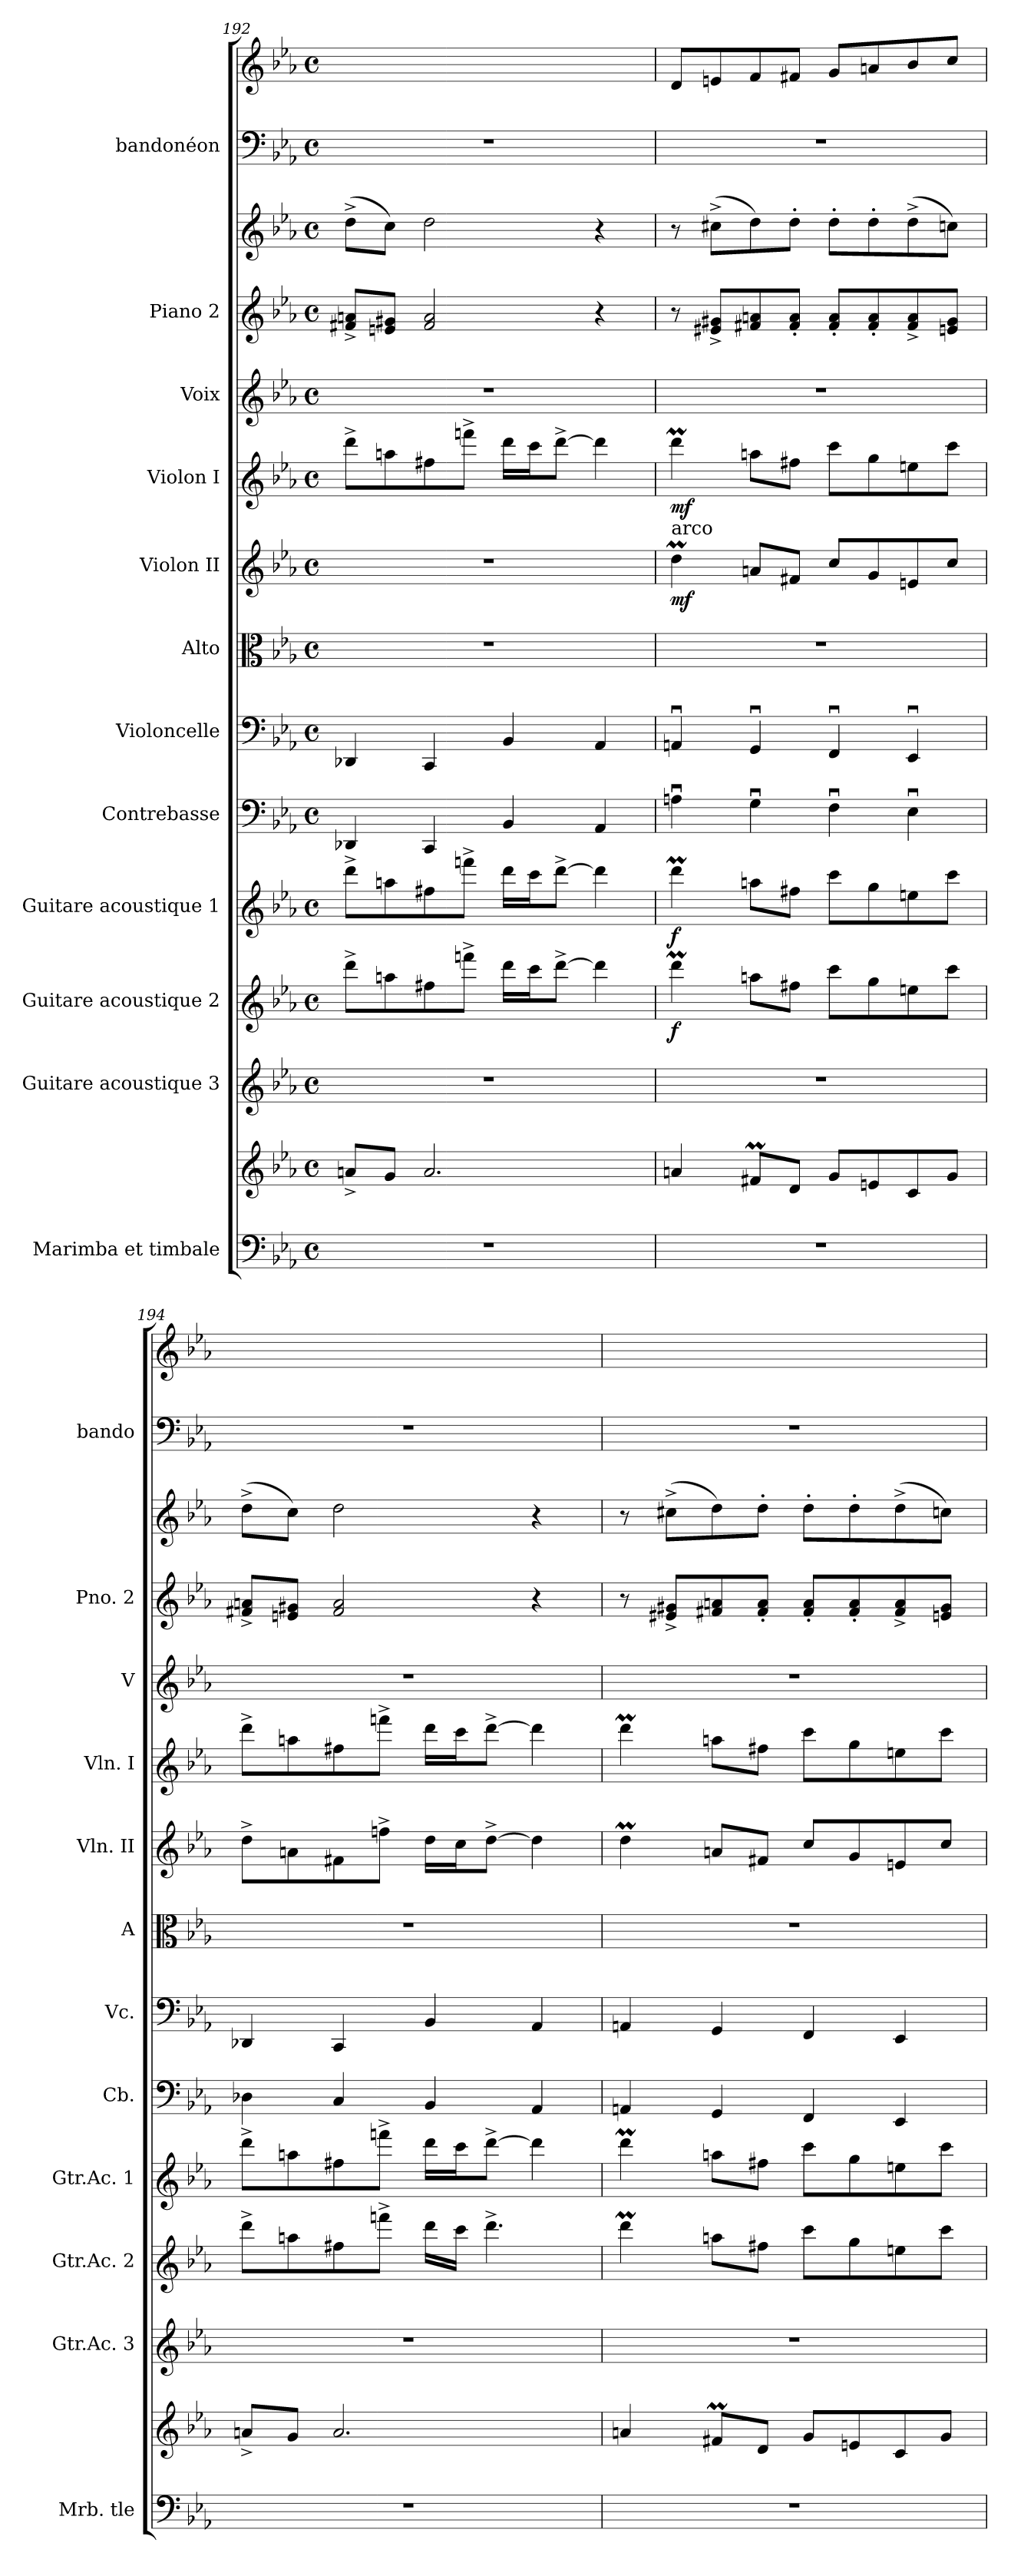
**kern	**kern	**kern	**kern	**dynam	**kern	**dynam	**kern	**kern	**kern	**kern	**dynam	**kern	**dynam	**kern	**kern	**kern	**kern	**kern
*part12	*part12	*part11	*part10	*part10	*part9	*part9	*part8	*part7	*part6	*part5	*part5	*part4	*part4	*part3	*part2	*part2	*part1	*part1
*staff15	*staff14	*staff13	*staff12	*staff12	*staff11	*staff11	*staff10	*staff9	*staff8	*staff7	*staff7	*staff6	*staff6	*staff5	*staff4	*staff3	*staff2	*staff1
*I"Marimba et timbale	*	*I"Guitare acoustique 3	*I"Guitare acoustique 2	*	*I"Guitare acoustique 1	*	*I"Contrebasse	*I"Violoncelle	*I"Alto	*I"Violon II	*	*I"Violon I	*	*I"Voix	*I"Piano 2	*	*I"bandonéon	*
*I'Mrb. tle	*	*I'Gtr.Ac. 3	*I'Gtr.Ac. 2	*	*I'Gtr.Ac. 1	*	*I'Cb.	*I'Vc.	*I'A	*I'Vln. II	*	*I'Vln. I	*	*I'V	*I'Pno. 2	*	*I'bando	*
*clefF4	*clefG2	*clefG2	*clefG2	*	*clefG2	*	*clefF4	*clefF4	*clefC3	*clefG2	*	*clefG2	*	*clefG2	*clefG2	*clefG2	*clefF4	*clefG2
*	*	*ITrd7c12	*ITrd7c12	*	*ITrd7c12	*	*ITrd7c12	*	*	*	*	*	*	*	*	*	*	*
*k[b-e-a-]	*k[b-e-a-]	*k[b-e-a-]	*k[b-e-a-]	*	*k[b-e-a-]	*	*k[b-e-a-]	*k[b-e-a-]	*k[b-e-a-]	*k[b-e-a-]	*	*k[b-e-a-]	*	*k[b-e-a-]	*k[b-e-a-]	*k[b-e-a-]	*k[b-e-a-]	*k[b-e-a-]
*c:	*c:	*c:	*c:	*	*c:	*	*c:	*c:	*c:	*c:	*	*c:	*	*c:	*c:	*c:	*c:	*c:
*M4/4	*M4/4	*M4/4	*M4/4	*	*M4/4	*	*M4/4	*M4/4	*M4/4	*M4/4	*	*M4/4	*	*M4/4	*M4/4	*M4/4	*M4/4	*M4/4
*met(c)	*met(c)	*met(c)	*met(c)	*	*met(c)	*	*met(c)	*met(c)	*met(c)	*met(c)	*	*met(c)	*	*met(c)	*met(c)	*met(c)	*met(c)	*met(c)
=192	=192	=192	=192	=192	=192	=192	=192	=192	=192	=192	=192	=192	=192	=192	=192	=192	=192	=192
1r	8an^</L	1r	8dd^>\L	.	8dd^>\L	.	4DDD-X/	4DD-X/	1r	1r	.	8ddd^>\L	.	1r	8f#X/^< 8an/^<L	(>8dd^>\L	1r	1dyy
.	8g/J	.	8an\	.	8an\	.	.	.	.	.	.	8aan\	.	.	8en/ 8g#X/J	8cc\J)	.	.
.	2.a/	.	8f#X\	.	8f#X\	.	4CCC/	4CC/	.	.	.	8ff#X\	.	.	2f#/ 2a/	2dd\	.	.
.	.	.	8ffn^>\J	.	8ffn^>\J	.	.	.	.	.	.	8fffn^>\J	.	.	.	.	.	.
.	.	.	16dd\LL	.	16dd\LL	.	4BBB-/	4BB-/	.	.	.	16ddd\LL	.	.	.	.	.	.
.	.	.	16cc\J	.	16cc\J	.	.	.	.	.	.	16ccc\J	.	.	.	.	.	.
.	.	.	[8dd^>\J	.	[8dd^>\J	.	.	.	.	.	.	[8ddd^>\J	.	.	.	.	.	.
.	.	.	4dd\]	.	4dd\]	.	4AAA-/	4AA-/	.	.	.	4ddd\]	.	.	4r	4r	.	.
!!LO:PB:g=z
=193	=193	=193	=193	=193	=193	=193	=193	=193	=193	=193	=193	=193	=193	=193	=193	=193	=193	=193
!	!	!	!	!	!	!	!	!	!	!LO:TX:a:t=arco	!	!	!	!	!	!	!	!
!	!	!	!	!LO:DY:b	!	!LO:DY:b	!	!	!	!	!LO:DY:b	!	!LO:DY:b	!	!	!	!	!
1r	4an/	1r	4ddm\	f	4ddm\	f	4AAnu>\	4AAnu>/	1r	4ddm\	mf	4dddm\	mf	1r	8r	8r	1r	8d/L
.	.	.	.	.	.	.	.	.	.	.	.	.	.	.	8e#X/^< 8g#X/^<L	(>8cc#X^>\L	.	8en/
.	8f#Xm/L	.	8an\L	.	8an\L	.	4GGu>\	4GGu>/	.	8an/L	.	8aan\L	.	.	8f#X/ 8an/	8dd\)	.	8f/
.	8d/J	.	8f#X\J	.	8f#X\J	.	.	.	.	8f#X/J	.	8ff#X\J	.	.	8f#/'< 8a/'<J	8dd'>\J	.	8f#X/J
.	8g/L	.	8cc\L	.	8cc\L	.	4FFu>\	4FFu>/	.	8cc/L	.	8ccc\L	.	.	8f#/'< 8a/'<L	8dd'>\L	.	8g/L
.	8en/	.	8g\	.	8g\	.	.	.	.	8g/	.	8gg\	.	.	8f#/'< 8a/'<	8dd'>\	.	8an/
.	8c/	.	8en\	.	8en\	.	4EE-u>\	4EE-u>/	.	8en/	.	8een\	.	.	8f#/^< 8a/^<	(>8dd^>\	.	8b-/
.	8g/J	.	8cc\J	.	8cc\J	.	.	.	.	8cc/J	.	8ccc\J	.	.	8en/ 8g#/J	8ccn\J)	.	8cc/J
=194	=194	=194	=194	=194	=194	=194	=194	=194	=194	=194	=194	=194	=194	=194	=194	=194	=194	=194
1r	8an^</L	1r	8dd^>\L	.	8dd^>\L	.	4DD-X\	4DD-X/	1r	8dd^>\L	.	8ddd^>\L	.	1r	8f#X/^< 8an/^<L	(>8dd^>\L	1r	1dyy
.	8g/J	.	8an\	.	8an\	.	.	.	.	8an\	.	8aan\	.	.	8en/ 8g#X/J	8cc\J)	.	.
.	2.a/	.	8f#X\	.	8f#X\	.	4CC/	4CC/	.	8f#X\	.	8ff#X\	.	.	2f#/ 2a/	2dd\	.	.
.	.	.	8ffn^>\J	.	8ffn^>\J	.	.	.	.	8ffn^>\J	.	8fffn^>\J	.	.	.	.	.	.
.	.	.	16dd\LL	.	16dd\LL	.	4BBB-/	4BB-/	.	16dd\LL	.	16ddd\LL	.	.	.	.	.	.
.	.	.	16cc\JJ	.	16cc\J	.	.	.	.	16cc\J	.	16ccc\J	.	.	.	.	.	.
.	.	.	4.dd^>\	.	[8dd^>\J	.	.	.	.	[8dd^>\J	.	[8ddd^>\J	.	.	.	.	.	.
.	.	.	.	.	4dd\]	.	4AAA-/	4AA-/	.	4dd\]	.	4ddd\]	.	.	4r	4r	.	.
=195	=195	=195	=195	=195	=195	=195	=195	=195	=195	=195	=195	=195	=195	=195	=195	=195	=195	=195
1r	4an/	1r	4ddm\	.	4ddm\	.	4AAAn/	4AAn/	1r	4ddm\	.	4dddm\	.	1r	8r	8r	1r	1dyy
.	.	.	.	.	.	.	.	.	.	.	.	.	.	.	8e#X/^< 8g#X/^<L	(>8cc#X^>\L	.	.
.	8f#Xm/L	.	8an\L	.	8an\L	.	4GGG/	4GG/	.	8an/L	.	8aan\L	.	.	8f#X/ 8an/	8dd\)	.	.
.	8d/J	.	8f#X\J	.	8f#X\J	.	.	.	.	8f#X/J	.	8ff#X\J	.	.	8f#/'< 8a/'<J	8dd'>\J	.	.
.	8g/L	.	8cc\L	.	8cc\L	.	4FFF/	4FF/	.	8cc/L	.	8ccc\L	.	.	8f#/'< 8a/'<L	8dd'>\L	.	.
.	8en/	.	8g\	.	8g\	.	.	.	.	8g/	.	8gg\	.	.	8f#/'< 8a/'<	8dd'>\	.	.
.	8c/	.	8en\	.	8en\	.	4EEE-/	4EE-/	.	8en/	.	8een\	.	.	8f#/^< 8a/^<	(>8dd^>\	.	.
.	8g/J	.	8cc\J	.	8cc\J	.	.	.	.	8cc/J	.	8ccc\J	.	.	8en/ 8g#/J	8ccn\J)	.	.
=	=	=	=	=	=	=	=	=	=	=	=	=	=	=	=	=	=	=
*-	*-	*-	*-	*-	*-	*-	*-	*-	*-	*-	*-	*-	*-	*-	*-	*-	*-	*-
